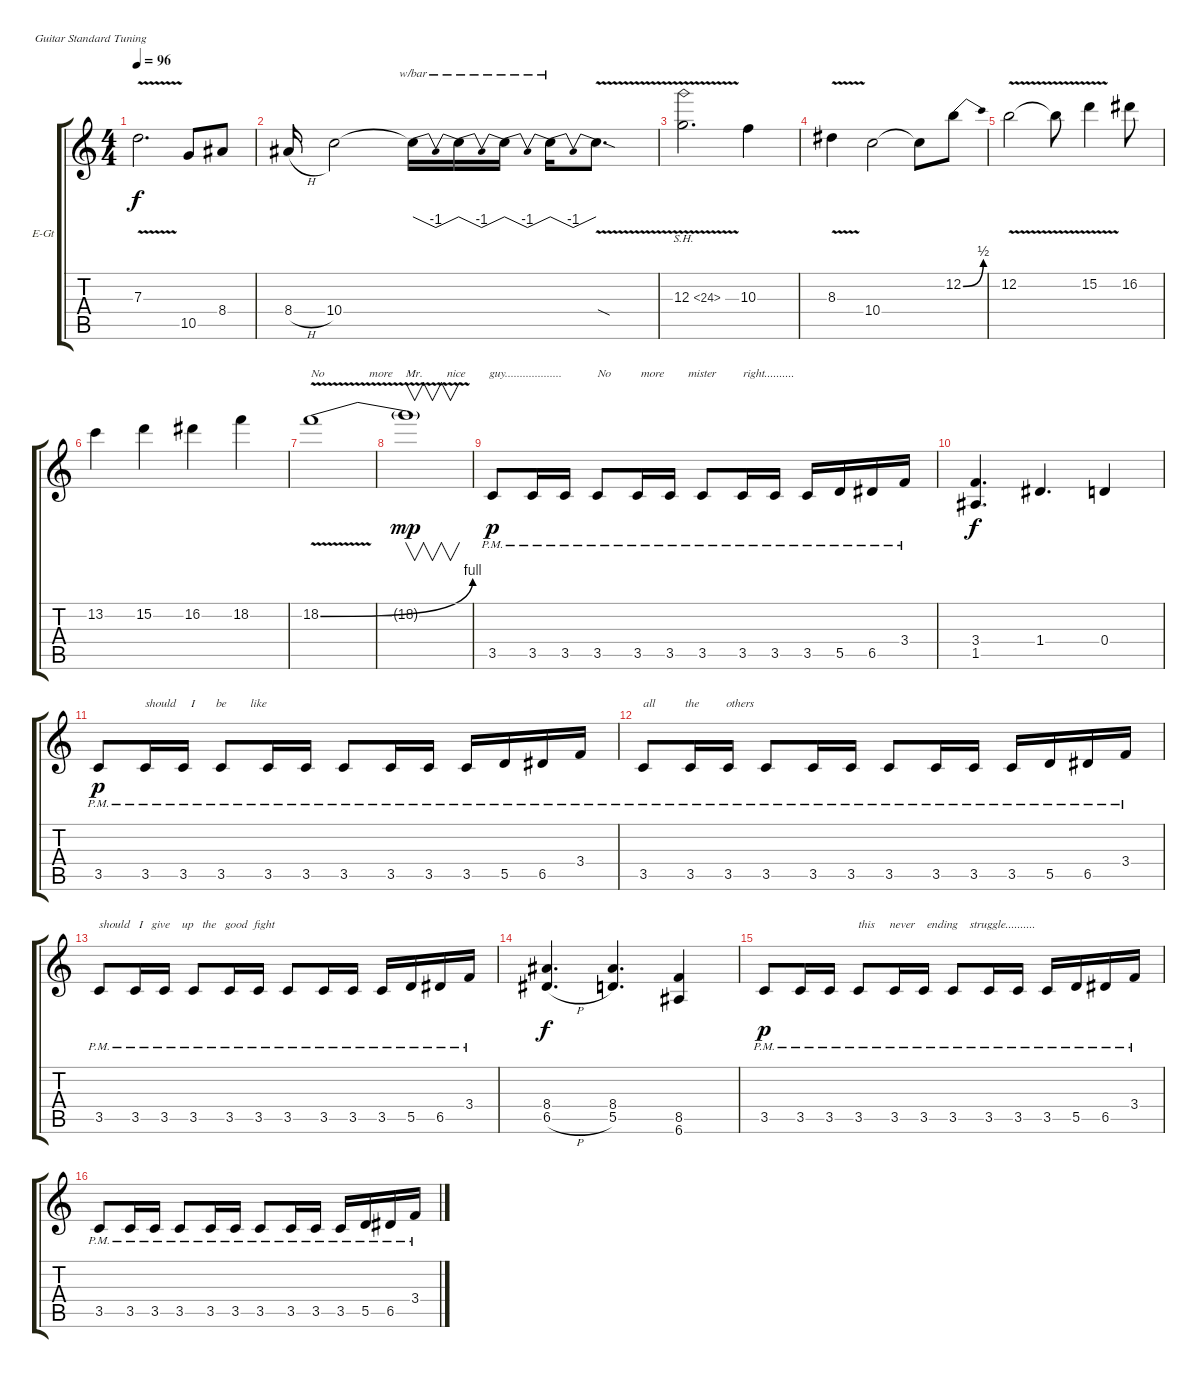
\defaultSystemsLayout 4
\bracketExtendMode groupsimilarinstruments
\firstSystemTrackNameOrientation horizontal
\otherSystemsTrackNameOrientation horizontal
\track ("Wolf Hoffmann" "E-Gt") {instrument distortionguitar}
\staff {score tabs}
\tuning (E4 B3 G3 D3 A2 E2)
\ts (4 4)
\tempo 96
\clef g2
\ks c
7.3{v}.2{d dy f} 10.5.8 8.4.8 |
8.4{h}.16 10.4.2 10.4{t}.16{tbe (dip default 0 0 15 -4 30 0)} 10.4{t}.16{tbe (dip default 0 0 15 -4 30 0)} 10.4{t}.16{tbe (dip default 0 0 15 -4 30 0)} 10.4{t}.16{tbe (dip default 0 0 15 -4 30 0)} 10.4{v sod t}.8{d} |
12.3{sh 12 v}.2{d} 10.3.4 |
8.3{v}.4 10.4.2 10.4{t}.8 12.2{be (bend 0 0 15.6 2)}.8 |
12.2{v}.2 12.2{t}.8 15.2{v}.4 16.2.8 |
13.2.4 15.2.4 16.2.4 18.2.4 |
18.2{be (bend 0 0 5.3999999999999995 4) v}.1{txt "No               more"} |
18.2{t}.1{v txt "Mr.        nice        guy..................." dy mp} |
3.5{pm}.8{dy p} 3.5{pm}.16 3.5{pm}.16 3.5{pm}.8{txt "No          more        mister         right.........."} 3.5{pm}.16 3.5{pm}.16 3.5{pm}.8 3.5{pm}.16 3.5{pm}.16 3.5{pm}.16 5.5{pm}.16 6.5{pm}.16 3.4{pm}.16 |
(1.5 3.4).4{d dy f} 1.4.4{d} 0.4.4 |
3.5{pm}.8{dy p} 3.5{pm}.16{txt "should     I       be        like"} 3.5{pm}.16 3.5{pm}.8 3.5{pm}.16 3.5{pm}.16 3.5{pm}.8 3.5{pm}.16 3.5{pm}.16 3.5{pm}.16 5.5{pm}.16 6.5{pm}.16 3.4{pm}.16 |
3.5{pm}.8{txt "all          the         others"} 3.5{pm}.16 3.5{pm}.16 3.5{pm}.8 3.5{pm}.16 3.5{pm}.16 3.5{pm}.8 3.5{pm}.16 3.5{pm}.16 3.5{pm}.16 5.5{pm}.16 6.5{pm}.16 3.4{pm}.16 |
3.5{pm}.8{txt "should   I   give    up   the   good  fight"} 3.5{pm}.16 3.5{pm}.16 3.5{pm}.8 3.5{pm}.16 3.5{pm}.16 3.5{pm}.8 3.5{pm}.16 3.5{pm}.16 3.5{pm}.16 5.5{pm}.16 6.5{pm}.16 3.4{pm}.16 |
(6.5{h} 8.4).4{d dy f} (8.4 5.5).4{d} (8.5 6.6).4 |
3.5{pm}.8{dy p} 3.5{pm}.16 3.5{pm}.16 3.5{pm}.8{txt "this     never    ending    struggle.........."} 3.5{pm}.16 3.5{pm}.16 3.5{pm}.8 3.5{pm}.16 3.5{pm}.16 3.5{pm}.16 5.5{pm}.16 6.5{pm}.16 3.4{pm}.16 |
3.5{pm}.8 3.5{pm}.16 3.5{pm}.16 3.5{pm}.8 3.5{pm}.16 3.5{pm}.16 3.5{pm}.8 3.5{pm}.16 3.5{pm}.16 3.5{pm}.16 5.5{pm}.16 6.5{pm}.16 3.4{pm}.16
